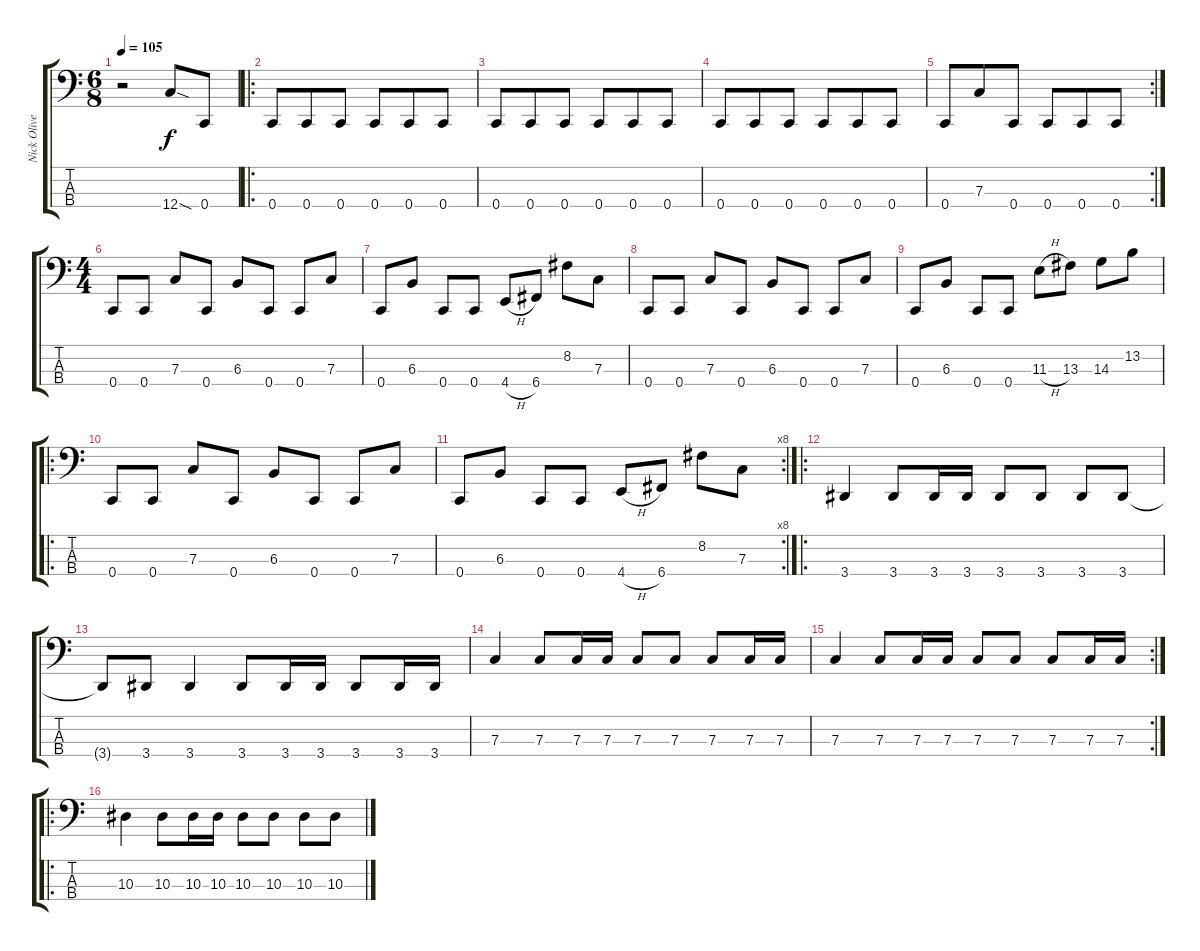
\track ("Nick Oliveri" "Nick Olive") {instrument electricbasspick}
\staff {score tabs}
\tuning (Eb2 Bb1 F1 C1) {hide}
\ts (6 8)
\tempo 105
\clef f4
\ks c
r.2{dy f instrument electricbasspick} 12.4{sod}.8 0.4.8 |
\ro
0.4.8 0.4.8 0.4.8 0.4.8 0.4.8 0.4.8 |
0.4.8 0.4.8 0.4.8 0.4.8 0.4.8 0.4.8 |
0.4.8 0.4.8 0.4.8 0.4.8 0.4.8 0.4.8 |
\rc 2
0.4.8 7.3.8 0.4.8 0.4.8 0.4.8 0.4.8 |
\ts (4 4)
0.4.8 0.4.8 7.3.8 0.4.8 6.3.8 0.4.8 0.4.8 7.3.8 |
0.4.8 6.3.8 0.4.8 0.4.8 4.4{h}.8 6.4.8 8.2.8 7.3.8 |
0.4.8 0.4.8 7.3.8 0.4.8 6.3.8 0.4.8 0.4.8 7.3.8 |
0.4.8 6.3.8 0.4.8 0.4.8 11.3{h}.8 13.3.8 14.3.8 13.2.8 |
\ro
0.4.8 0.4.8 7.3.8 0.4.8 6.3.8 0.4.8 0.4.8 7.3.8 |
\rc 8
0.4.8 6.3.8 0.4.8 0.4.8 4.4{h}.8 6.4.8 8.2.8 7.3.8 |
\ro
3.4.4 3.4.8 3.4.16 3.4.16 3.4.8 3.4.8 3.4.8 3.4.8 |
3.4{t}.8 3.4.8 3.4.4 3.4.8 3.4.16 3.4.16 3.4.8 3.4.16 3.4.16 |
7.3.4 7.3.8 7.3.16 7.3.16 7.3.8 7.3.8 7.3.8 7.3.16 7.3.16 |
\rc 2
7.3.4 7.3.8 7.3.16 7.3.16 7.3.8 7.3.8 7.3.8 7.3.16 7.3.16 |
\ro
10.3.4 10.3.8 10.3.16 10.3.16 10.3.8 10.3.8 10.3.8 10.3.8
